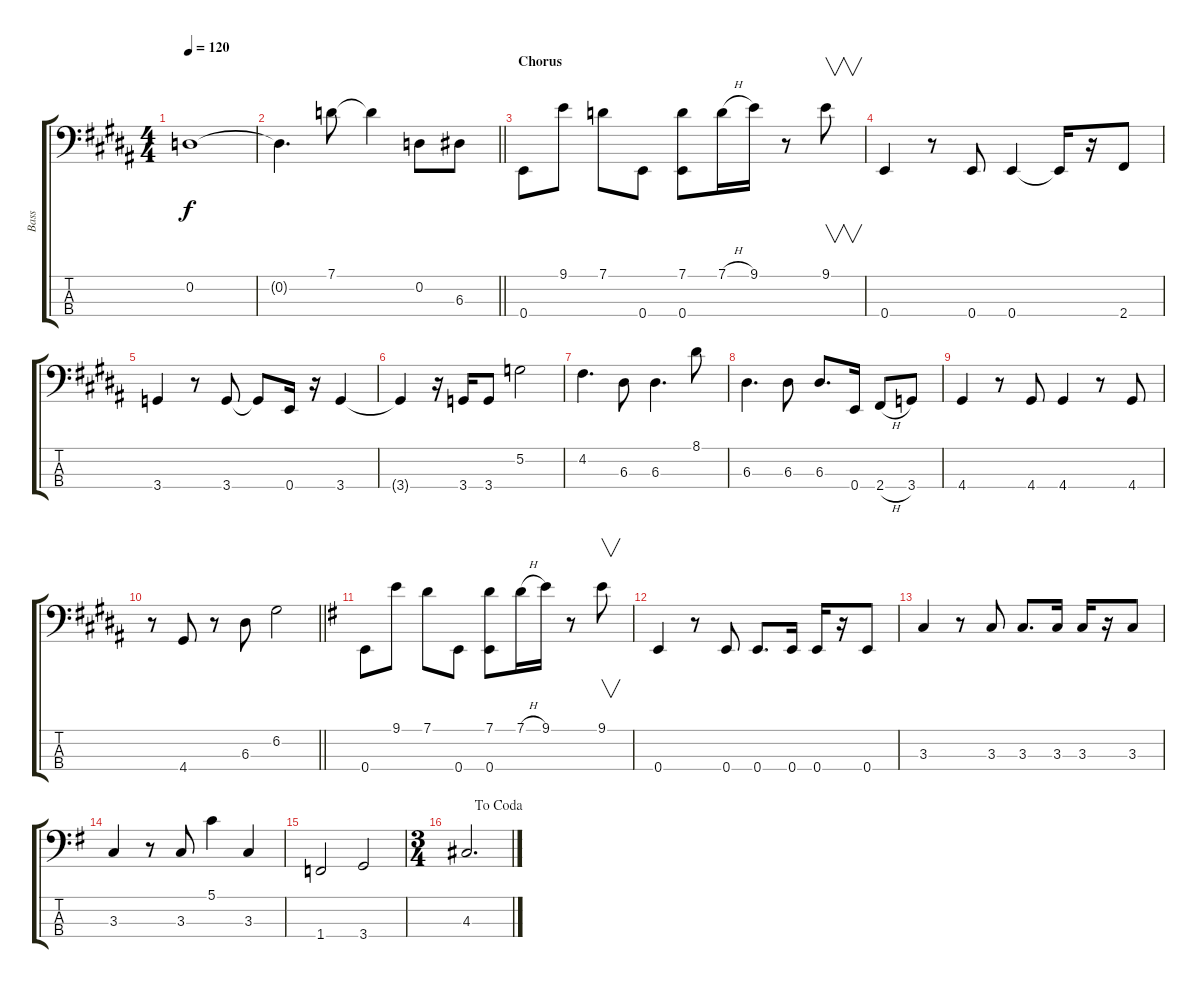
\track ("Bass" "Bass") {instrument electricbassfinger}
\staff {score tabs}
\tuning (G2 D2 A1 E1) {hide}
\ts (4 4)
\tempo 120
\clef f4
\ks b
0.2.1{dy f} |
\barLineRight lightlight
\ks g#minor
0.2{t}.4{d} 7.1.8 7.1{t}.4 0.2.8 6.3.8 |
\section ("" "Chorus")
0.4.8 9.1.8 7.1.8 0.4.8 (7.1 0.4).8 7.1{h}.16 9.1.16 r.8 9.1.8{v} |
0.4.4 r.8 0.4.8 0.4.4 0.4{t}.16 r.16 2.4.8 |
3.4.4 r.8 3.4.8 3.4{t}.8 0.4.16 r.16 3.4.4 |
\ks b
3.4{t}.4 r.16 3.4.16 3.4.8 5.2.2 |
\ks g#minor
4.2.4{d} 6.3.8 6.3.4{d} 8.1.8 |
6.3.4{d} 6.3.8 6.3.8{d} 0.4.16 2.4{h}.8 3.4.8 |
4.4.4 r.8 4.4.8 4.4.4 r.8 4.4.8 |
\barLineRight lightlight
r.8 4.4.8 r.8 6.3.8 6.2.2 |
\ks g
0.4.8 9.1.8 7.1.8 0.4.8 (7.1 0.4).8 7.1{h}.16 9.1.16 r.8 9.1.8{v} |
0.4.4 r.8 0.4.8 0.4.8{d} 0.4.16 0.4.16 r.16 0.4.8 |
3.3.4 r.8 3.3.8 3.3.8{d} 3.3.16 3.3.16 r.16 3.3.8 |
3.3.4 r.8 3.3.8 5.1.4 3.3.4 |
1.4.2 3.4.2 |
\ts (3 4)
\jump dacoda
4.3.2{d}
